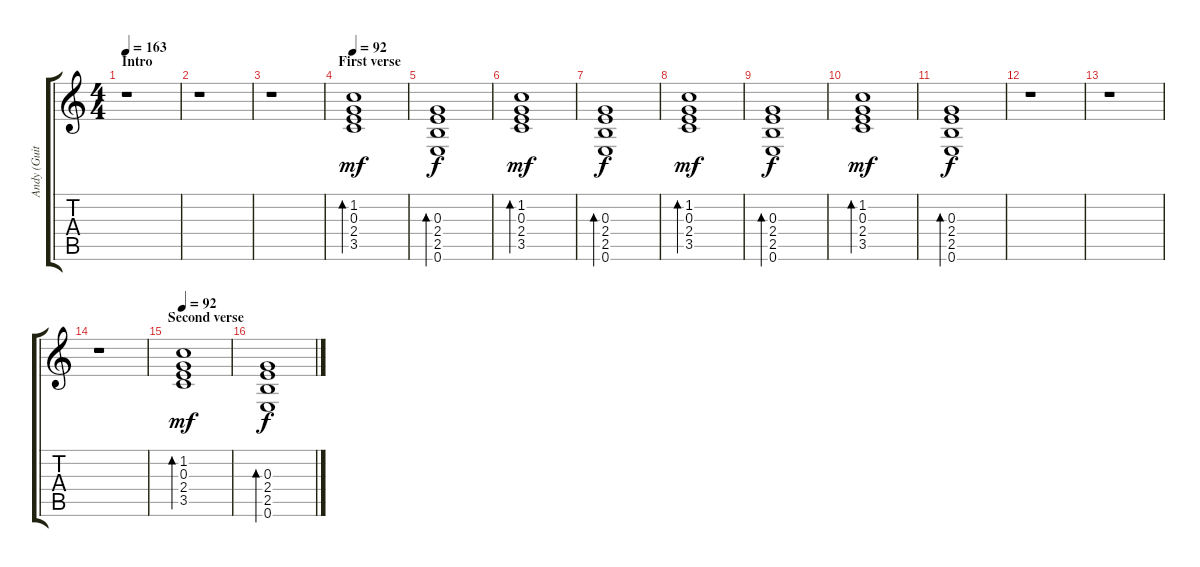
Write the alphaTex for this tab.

\track ("Andy (Guitar)" "Andy (Guit") {instrument distortionguitar}
\staff {score tabs}
\tuning (E4 B3 G3 D3 A2 E2) {hide}
\ts (4 4)
\section ("" "Intro")
\tempo 163
\tempo 92
\tempo 163
\clef g2
\ks c
r.1{dy mf instrument distortionguitar} |
r.1 |
r.1 |
\section ("" "First verse")
\tempo 92
(1.2 0.3 2.4 3.5).1{bd 60} |
(0.3 2.4 2.5 0.6).1{bd 60 dy f} |
(1.2 0.3 2.4 3.5).1{bd 60 dy mf} |
(0.3 2.4 2.5 0.6).1{bd 60 dy f} |
(1.2 0.3 2.4 3.5).1{bd 60 dy mf} |
(0.3 2.4 2.5 0.6).1{bd 60 dy f} |
(1.2 0.3 2.4 3.5).1{bd 60 dy mf} |
(0.3 2.4 2.5 0.6).1{bd 60 dy f} |
r.1 |
r.1 |
r.1 |
\section ("" "Second verse")
\tempo 92
(1.2 0.3 2.4 3.5).1{bd 60 dy mf} |
(0.3 2.4 2.5 0.6).1{bd 60 dy f}
